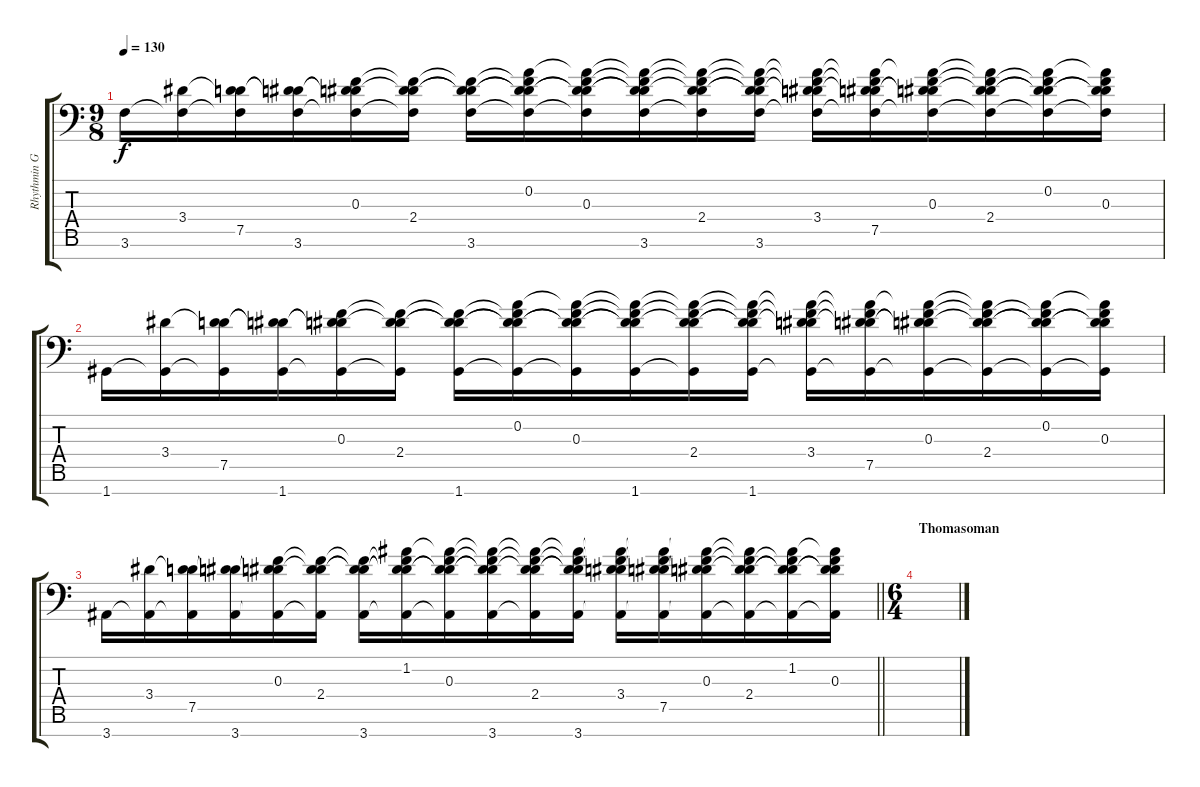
\track ("Rhythmin Guitar #1" "Rhythmin G") {instrument overdrivenguitar}
\staff {score tabs}
\tuning (D4 A3 F3 C3 G2 D2 G1) {hide}
\ts (9 8)
\tempo 130
\clef f4
\ks c
3.6.16{dy f} (3.4 3.6{t}).16 (3.4{t} 7.5 3.6{t}).16 (3.4{t} 7.5{t} 3.6).16 (0.3 3.4{t} 7.5{t} 3.6{t}).16 (0.3{t} 2.4 7.5{t} 3.6{t}).16 (0.3{t} 2.4{t} 7.5{t} 3.6).16 (0.2 0.3{t} 2.4{t} 7.5{t} 3.6{t}).16 (0.2{t} 0.3 2.4{t} 7.5{t} 3.6{t}).16 (0.2{t} 0.3{t} 2.4{t} 7.5{t} 3.6).16 (0.2{t} 0.3{t} 2.4 7.5{t} 3.6{t}).16 (0.2{t} 0.3{t} 2.4{t} 7.5{t} 3.6).16 (0.2{t} 0.3{t} 3.4 7.5{t} 3.6{t}).16 (0.2{t} 0.3{t} 3.4{t} 7.5 3.6{t}).16 (0.2{t} 0.3 3.4{t} 7.5{t} 3.6{t}).16 (0.2{t} 0.3{t} 2.4 7.5{t} 3.6{t}).16 (0.2 0.3{t} 2.4{t} 7.5{t} 3.6{t}).16 (0.2{t} 0.3 2.4{t} 7.5{t} 3.6{t}).16 |
1.7.16 (3.4 1.7{t}).16 (3.4{t} 7.5 1.7{t}).16 (3.4{t} 7.5{t} 1.7).16 (0.3 3.4{t} 7.5{t} 1.7{t}).16 (0.3{t} 2.4 7.5{t} 1.7{t}).16 (0.3{t} 2.4{t} 7.5{t} 1.7).16 (0.2 0.3{t} 2.4{t} 7.5{t} 1.7{t}).16 (0.2{t} 0.3 2.4{t} 7.5{t} 1.7{t}).16 (0.2{t} 0.3{t} 2.4{t} 7.5{t} 1.7).16 (0.2{t} 0.3{t} 2.4 7.5{t} 1.7{t}).16 (0.2{t} 0.3{t} 2.4{t} 7.5{t} 1.7).16 (0.2{t} 0.3{t} 3.4 7.5{t} 1.7{t}).16 (0.2{t} 0.3{t} 3.4{t} 7.5 1.7{t}).16 (0.2{t} 0.3 3.4{t} 7.5{t} 1.7{t}).16 (0.2{t} 0.3{t} 2.4 7.5{t} 1.7{t}).16 (0.2 0.3{t} 2.4{t} 7.5{t} 1.7{t}).16 (0.2{t} 0.3 2.4{t} 7.5{t} 1.7{t}).16 |
\barLineRight lightlight
3.7.16 (3.4 3.7{t}).16 (3.4{t} 7.5 3.7{t}).16 (3.4{t} 7.5{t} 3.7).16 (0.3 3.4{t} 7.5{t} 3.7{t}).16 (0.3{t} 2.4 7.5{t} 3.7{t}).16 (0.3{t} 2.4{t} 7.5{t} 3.7).16 (1.2 0.3{t} 2.4{t} 7.5{t} 3.7{t}).16 (1.2{t} 0.3 2.4{t} 7.5{t} 3.7{t}).16 (1.2{t} 0.3{t} 2.4{t} 7.5{t} 3.7).16 (1.2{t} 0.3{t} 2.4 7.5{t} 3.7{t}).16 (1.2{t} 0.3{t} 2.4{t} 7.5{t} 3.7).16 (1.2{t} 0.3{t} 3.4 7.5{t} 3.7{t}).16 (1.2{t} 0.3{t} 3.4{t} 7.5 3.7{t}).16 (1.2{t} 0.3 3.4{t} 7.5{t} 3.7{t}).16 (1.2{t} 0.3{t} 2.4 7.5{t} 3.7{t}).16 (1.2 0.3{t} 2.4{t} 7.5{t} 3.7{t}).16 (1.2{t} 0.3 2.4{t} 7.5{t} 3.7{t}).16 |
\ts (6 4)
\section ("" "Thomasoman")
